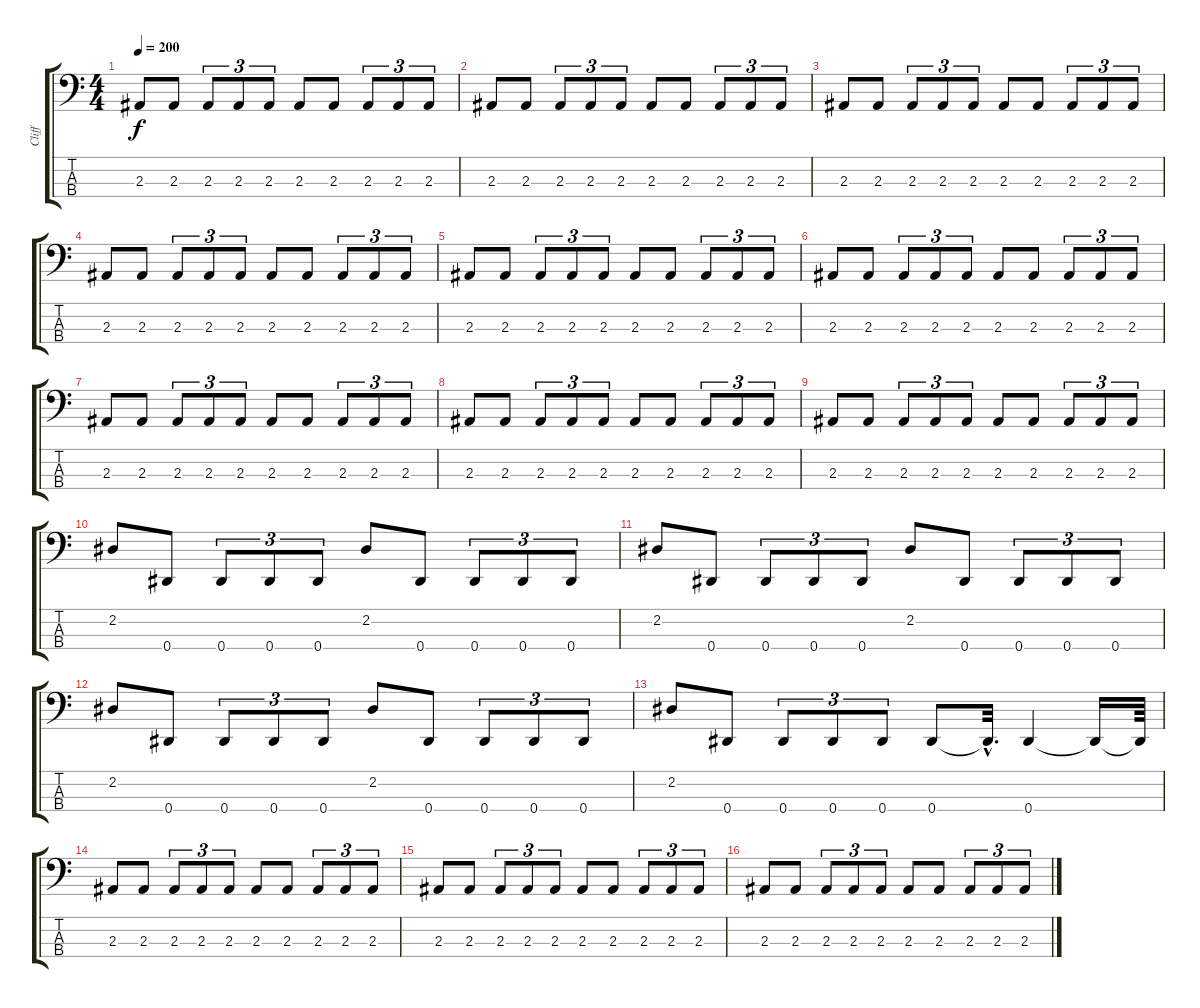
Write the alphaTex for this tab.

\track ("Cliff" "Cliff") {instrument electricbasspick}
\staff {score tabs}
\tuning (Gb2 Db2 Ab1 Eb1) {hide}
\ts (4 4)
\tempo 200
\clef f4
\ks c
2.3.8{dy f} 2.3.8 2.3.8{tu (3 2)} 2.3.8{tu (3 2)} 2.3.8{tu (3 2)} 2.3.8 2.3.8 2.3.8{tu (3 2)} 2.3.8{tu (3 2)} 2.3.8{tu (3 2)} |
2.3.8 2.3.8 2.3.8{tu (3 2)} 2.3.8{tu (3 2)} 2.3.8{tu (3 2)} 2.3.8 2.3.8 2.3.8{tu (3 2)} 2.3.8{tu (3 2)} 2.3.8{tu (3 2)} |
2.3.8 2.3.8 2.3.8{tu (3 2)} 2.3.8{tu (3 2)} 2.3.8{tu (3 2)} 2.3.8 2.3.8 2.3.8{tu (3 2)} 2.3.8{tu (3 2)} 2.3.8{tu (3 2)} |
2.3.8 2.3.8 2.3.8{tu (3 2)} 2.3.8{tu (3 2)} 2.3.8{tu (3 2)} 2.3.8 2.3.8 2.3.8{tu (3 2)} 2.3.8{tu (3 2)} 2.3.8{tu (3 2)} |
2.3.8 2.3.8 2.3.8{tu (3 2)} 2.3.8{tu (3 2)} 2.3.8{tu (3 2)} 2.3.8 2.3.8 2.3.8{tu (3 2)} 2.3.8{tu (3 2)} 2.3.8{tu (3 2)} |
2.3.8 2.3.8 2.3.8{tu (3 2)} 2.3.8{tu (3 2)} 2.3.8{tu (3 2)} 2.3.8 2.3.8 2.3.8{tu (3 2)} 2.3.8{tu (3 2)} 2.3.8{tu (3 2)} |
2.3.8 2.3.8 2.3.8{tu (3 2)} 2.3.8{tu (3 2)} 2.3.8{tu (3 2)} 2.3.8 2.3.8 2.3.8{tu (3 2)} 2.3.8{tu (3 2)} 2.3.8{tu (3 2)} |
2.3.8 2.3.8 2.3.8{tu (3 2)} 2.3.8{tu (3 2)} 2.3.8{tu (3 2)} 2.3.8 2.3.8 2.3.8{tu (3 2)} 2.3.8{tu (3 2)} 2.3.8{tu (3 2)} |
2.3.8 2.3.8 2.3.8{tu (3 2)} 2.3.8{tu (3 2)} 2.3.8{tu (3 2)} 2.3.8 2.3.8 2.3.8{tu (3 2)} 2.3.8{tu (3 2)} 2.3.8{tu (3 2)} |
2.2.8 0.4.8 0.4.8{tu (3 2)} 0.4.8{tu (3 2)} 0.4.8{tu (3 2)} 2.2.8 0.4.8 0.4.8{tu (3 2)} 0.4.8{tu (3 2)} 0.4.8{tu (3 2)} |
2.2.8 0.4.8 0.4.8{tu (3 2)} 0.4.8{tu (3 2)} 0.4.8{tu (3 2)} 2.2.8 0.4.8 0.4.8{tu (3 2)} 0.4.8{tu (3 2)} 0.4.8{tu (3 2)} |
2.2.8 0.4.8 0.4.8{tu (3 2)} 0.4.8{tu (3 2)} 0.4.8{tu (3 2)} 2.2.8 0.4.8 0.4.8{tu (3 2)} 0.4.8{tu (3 2)} 0.4.8{tu (3 2)} |
2.2.8 0.4.8 0.4.8{tu (3 2)} 0.4.8{tu (3 2)} 0.4.8{tu (3 2)} 0.4.8 0.4{hac t}.32{d} 0.4.4 0.4{t}.16 0.4{t}.64 |
2.3.8 2.3.8 2.3.8{tu (3 2)} 2.3.8{tu (3 2)} 2.3.8{tu (3 2)} 2.3.8 2.3.8 2.3.8{tu (3 2)} 2.3.8{tu (3 2)} 2.3.8{tu (3 2)} |
2.3.8 2.3.8 2.3.8{tu (3 2)} 2.3.8{tu (3 2)} 2.3.8{tu (3 2)} 2.3.8 2.3.8 2.3.8{tu (3 2)} 2.3.8{tu (3 2)} 2.3.8{tu (3 2)} |
2.3.8 2.3.8 2.3.8{tu (3 2)} 2.3.8{tu (3 2)} 2.3.8{tu (3 2)} 2.3.8 2.3.8 2.3.8{tu (3 2)} 2.3.8{tu (3 2)} 2.3.8{tu (3 2)}
